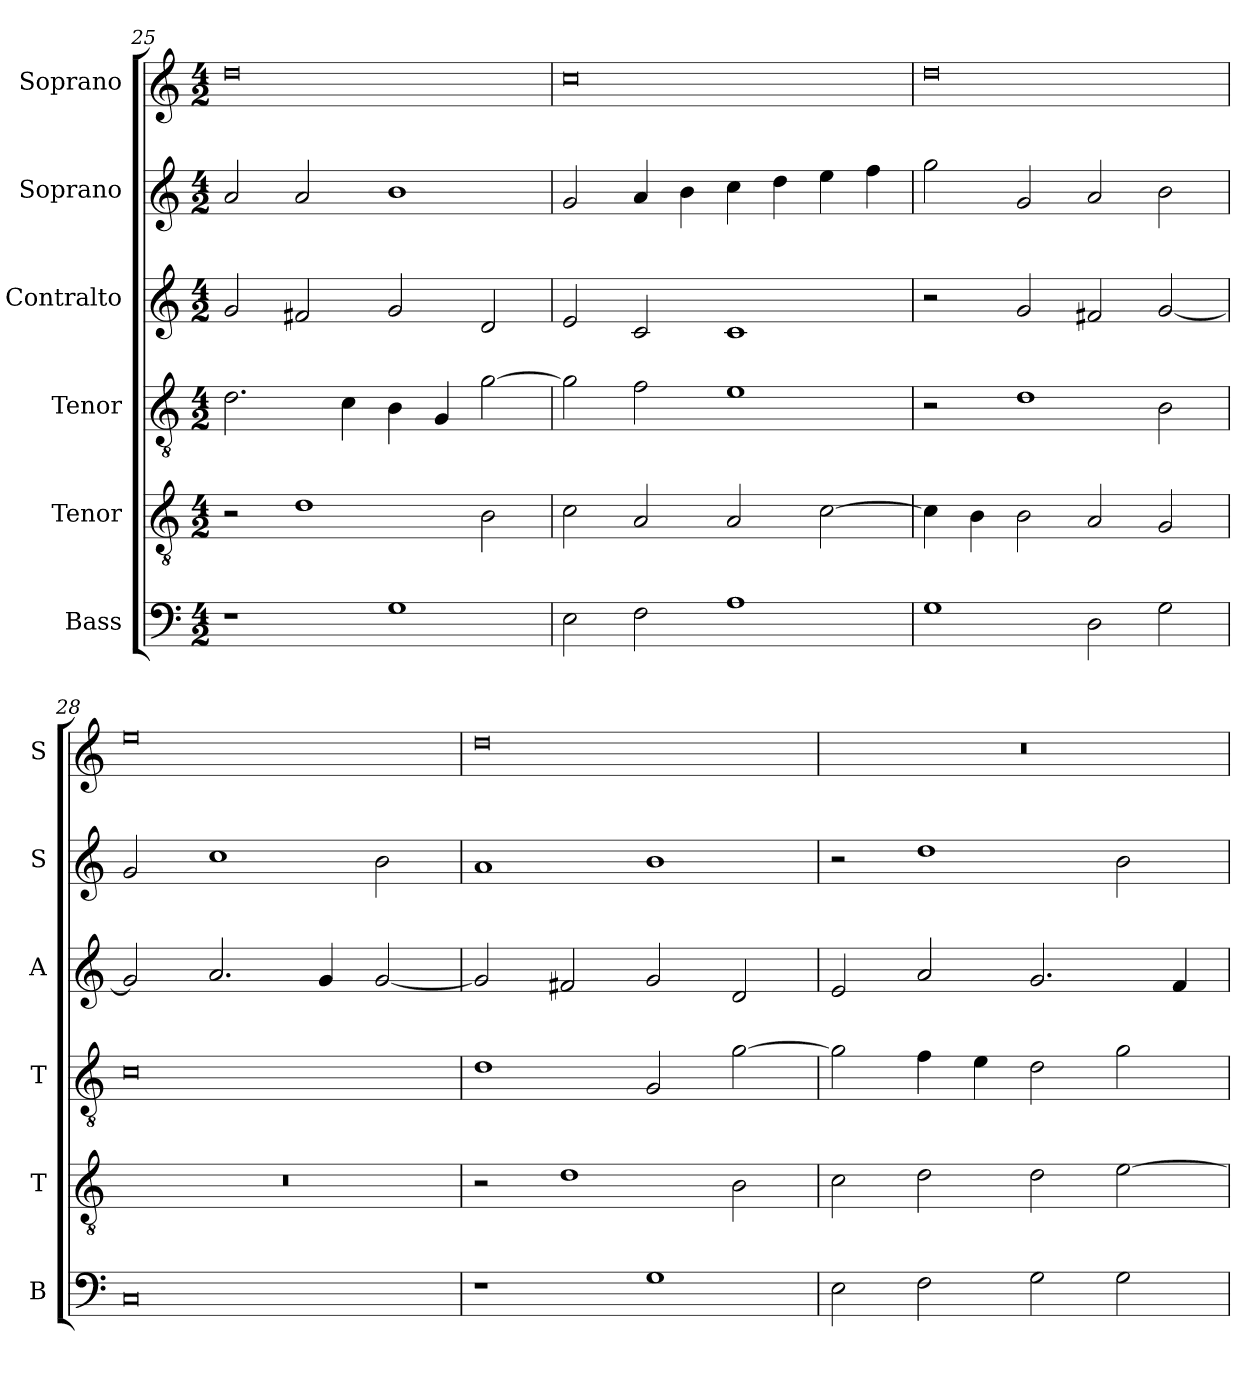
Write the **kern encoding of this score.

**kern	**kern	**kern	**kern	**kern	**kern
*part6	*part5	*part4	*part3	*part2	*part1
*staff6	*staff5	*staff4	*staff3	*staff2	*staff1
*I"Bass	*I"Tenor	*I"Tenor	*I"Contralto	*I"Soprano	*I"Soprano
*I'B	*I'T	*I'T	*I'A	*I'S	*I'S
*clefF4	*clefGv2	*clefGv2	*clefG2	*clefG2	*clefG2
*k[]	*k[]	*k[]	*k[]	*k[]	*k[]
*G:mix	*G:mix	*G:mix	*G:mix	*G:mix	*G:mix
*M4/2	*M4/2	*M4/2	*M4/2	*M4/2	*M4/2
=25	=25	=25	=25	=25	=25
1r	2r	2.d	2g	2a	0dd
.	1d	.	2f#X	2a	.
.	.	4c	.	.	.
1G	.	4B	2g	1b	.
.	.	4G	.	.	.
.	2B	[2g	2d	.	.
=26	=26	=26	=26	=26	=26
2E	2c	2g]	2e	2g	0cc
2F	2A	2f	2c	4a	.
.	.	.	.	4b	.
1A	2A	1e	1c	4cc	.
.	.	.	.	4dd	.
.	[2c	.	.	4ee	.
.	.	.	.	4ff	.
=27	=27	=27	=27	=27	=27
1G	4c]	2r	2r	2gg	0dd
.	4B	.	.	.	.
.	2B	1d	2g	2g	.
2D	2A	.	2f#X	2a	.
2G	2G	2B	[2g	2b	.
=28	=28	=28	=28	=28	=28
0C	0r	0c	2g]	2g	0ee
.	.	.	2.a	1cc	.
.	.	.	4g	.	.
.	.	.	[2g	2b	.
=29	=29	=29	=29	=29	=29
1r	2r	1d	2g]	1a	0dd
.	1d	.	2f#X	.	.
1G	.	2G	2g	1b	.
.	2B	[2g	2d	.	.
=30	=30	=30	=30	=30	=30
2E	2c	2g]	2e	2r	0r
2F	2d	4f	2a	1dd	.
.	.	4e	.	.	.
2G	2d	2d	2.g	.	.
2G	[2e	2g	.	2b	.
.	.	.	4f	.	.
=	=	=	=	=	=
*-	*-	*-	*-	*-	*-
